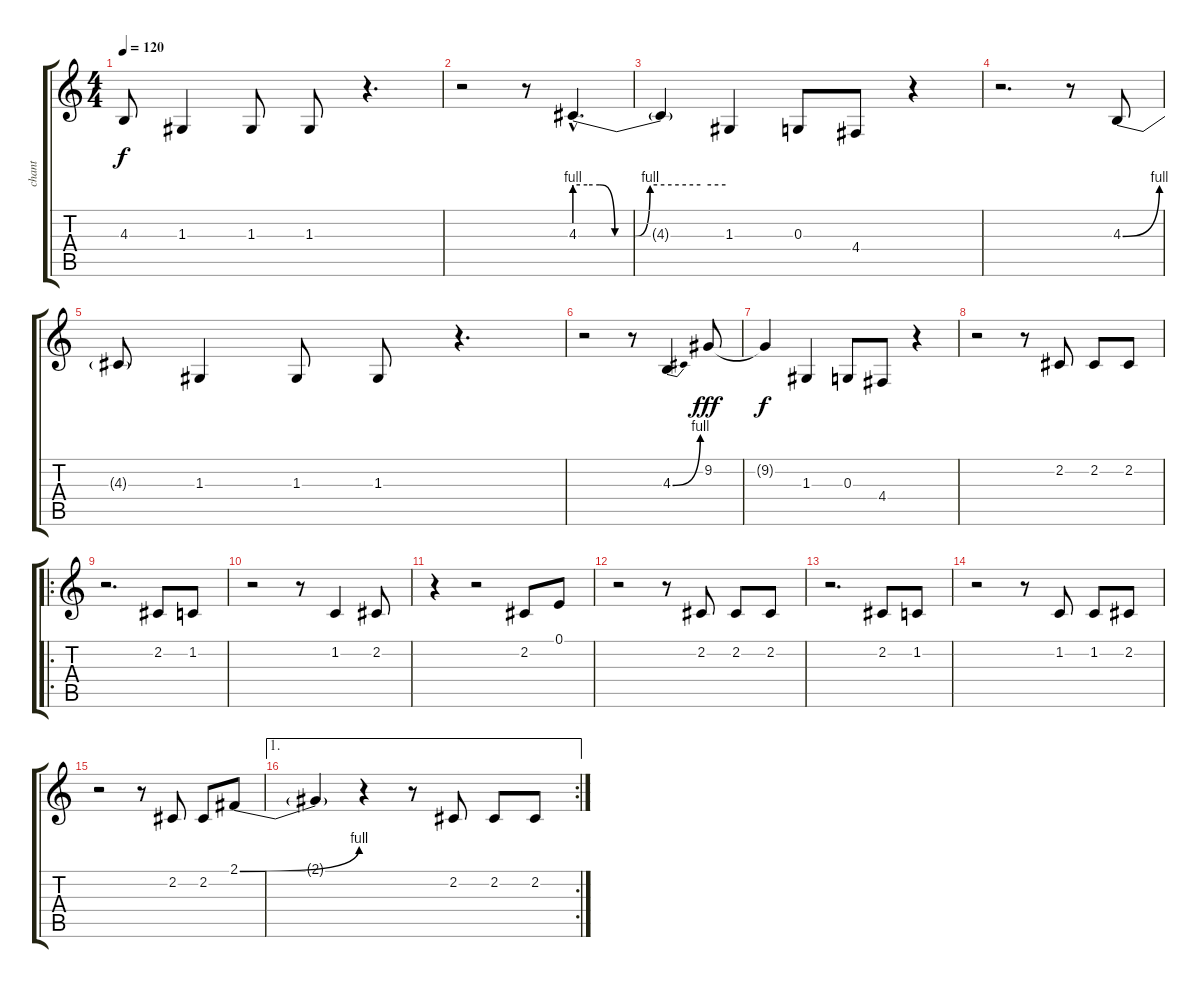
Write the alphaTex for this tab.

\track ("chant" "chant") {instrument sopranosax}
\staff {score tabs}
\tuning (E4 B3 G3 D3 A2 E2) {hide}
\ts (4 4)
\tempo 120
\clef g2
\ks c
4.3{t}.8{dy f} 1.3.4 1.3.8 1.3.8 r.4{d} |
r.2 r.8 4.3{be (custom 0 4 5 4 10 4 16 0 24 0 30 4 50 4 60 4) hac}.4{d} |
4.3{t}.4 1.3.4 0.3.8 4.4.8 r.4 |
r.2{d} r.8 4.3{be (bend 0 0 60 4)}.8 |
4.3{t}.8 1.3.4 1.3.8 1.3.8 r.4{d} |
r.2 r.8 4.3{be (bend 0 0 60 4)}.4 9.2.8{dy fff} |
9.2{t}.4{dy f} 1.3.4 0.3.8 4.4.8 r.4 |
r.2 r.8 2.2.8 2.2.8 2.2.8 |
\ro
r.2{d} 2.2.8 1.2.8 |
r.2 r.8 1.2.4 2.2.8 |
r.4 r.2 2.2.8 0.1.8 |
r.2 r.8 2.2.8 2.2.8 2.2.8 |
r.2{d} 2.2.8 1.2.8 |
r.2 r.8 1.2.8 1.2.8 2.2.8 |
r.2 r.8 2.2.8 2.2.8 2.1{be (bend 0 0 60 4)}.8 |
\ae 1
\rc 2
2.1{t}.4 r.4 r.8 2.2.8 2.2.8 2.2.8
